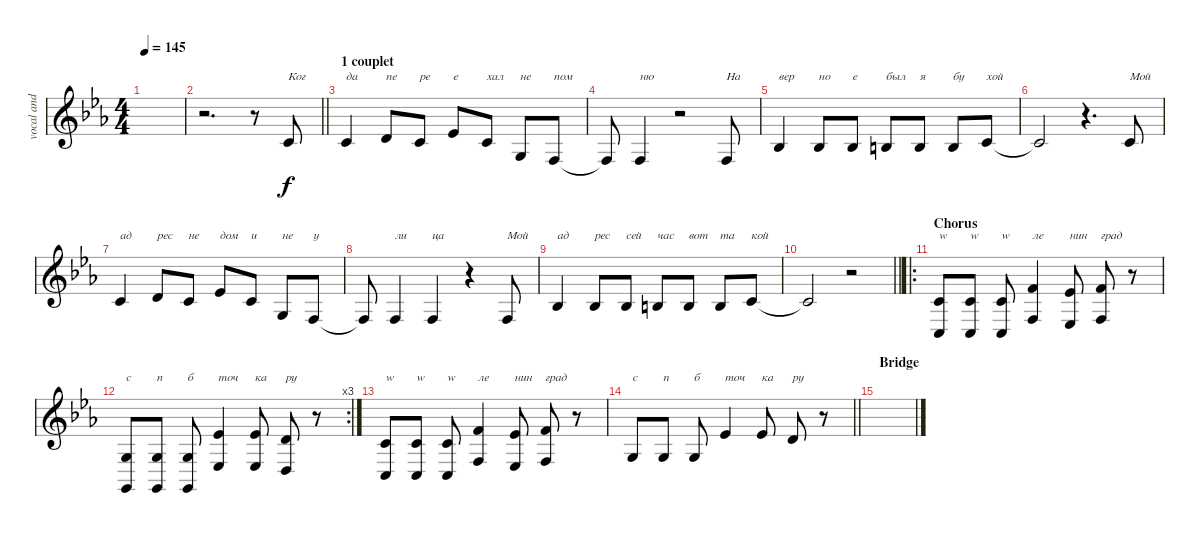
\track ("vocal and back-vocal" "vocal and ") {instrument brasssection}
\staff {score}
\tuning (E4 B3 G3 D3 A2 E2) {hide}
\ts (4 4)
\tempo 145
\clef g2
\ks cminor
|
\barLineRight lightlight
r.2{d} r.8 5.3.8{txt "Ког"} |
\section ("" "1 couplet")
5.3.4{txt "да"} 7.3.8{txt "пе"} 5.3.8{txt "ре"} 8.3.8{txt "е"} 5.3.8{txt "хал"} 5.4.8{txt "не"} 3.4.8{txt "пом"} |
3.4{t}.8 3.4.4{txt "ню"} r.2 3.4.8{txt "На"} |
3.3.4{txt "вер"} 3.3.8{txt "но"} 3.3.8{txt "е"} 4.3.8{txt "был"} 4.3.8{txt "я"} 4.3.8{txt "бу"} 5.3.8{txt "хой"} |
5.3{t}.2 r.4{d} 5.3.8{txt "Мой"} |
5.3.4{txt "ад"} 7.3.8{txt "рес"} 5.3.8{txt "не"} 8.3.8{txt "дом"} 5.3.8{txt "и"} 5.4.8{txt "не"} 3.4.8{txt "у"} |
3.4{t}.8 3.4.4{txt "ли"} 3.4.4{txt "ца"} r.4 3.4.8{txt "Мой"} |
3.3.4{txt "ад"} 3.3.8{txt "рес"} 3.3.8{txt "сей"} 4.3.8{txt "час"} 4.3.8{txt "вот"} 4.3.8{txt "та"} 5.3.8{txt "кой"} |
\barLineRight lightlight
5.3{t}.2 r.2 |
\ro
\section ("" "Chorus")
(5.3 3.5).8{txt "w"} (5.3 3.5).8{txt "w"} (5.3 3.5).8{txt "w"} (6.2 3.4).4{txt "ле"} (4.2 1.4).8{txt "нин"} (6.2 3.4).8{txt "град"} r.8 |
\rc 3
(0.3 3.6).8{txt "с"} (0.3 3.6).8{txt "п"} (0.3 3.6).8{txt "б"} (8.3 6.5).4{txt "точ"} (8.3 6.5).8{txt "ка"} (7.3 5.5).8{txt "ру"} r.8 |
(5.3 3.5).8{txt "w"} (5.3 3.5).8{txt "w"} (5.3 3.5).8{txt "w"} (6.2 3.4).4{txt "ле"} (4.2 1.4).8{txt "нин"} (6.2 3.4).8{txt "град"} r.8 |
\barLineRight lightlight
0.3.8{txt "с"} 0.3.8{txt "п"} 0.3.8{txt "б"} 8.3.4{txt "точ"} 8.3.8{txt "ка"} 7.3.8{txt "ру"} r.8 |
\section ("" "Bridge")
